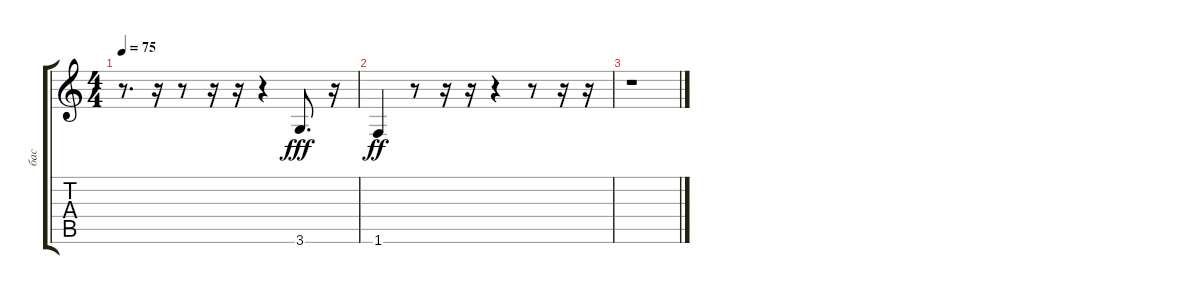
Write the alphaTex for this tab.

\track ("бас" "бас") {instrument electricbassfinger}
\staff {score tabs}
\tuning (E4 B3 G3 D3 A2 E2) {hide}
\ts (4 4)
\tempo 75
\clef g2
\ks c
r.8{d dy ff} r.16 r.8 r.16 r.16 r.4 3.6.8{d dy fff} r.16 |
1.6.4{dy ff} r.8 r.16 r.16 r.4 r.8 r.16 r.16 |
r.1
